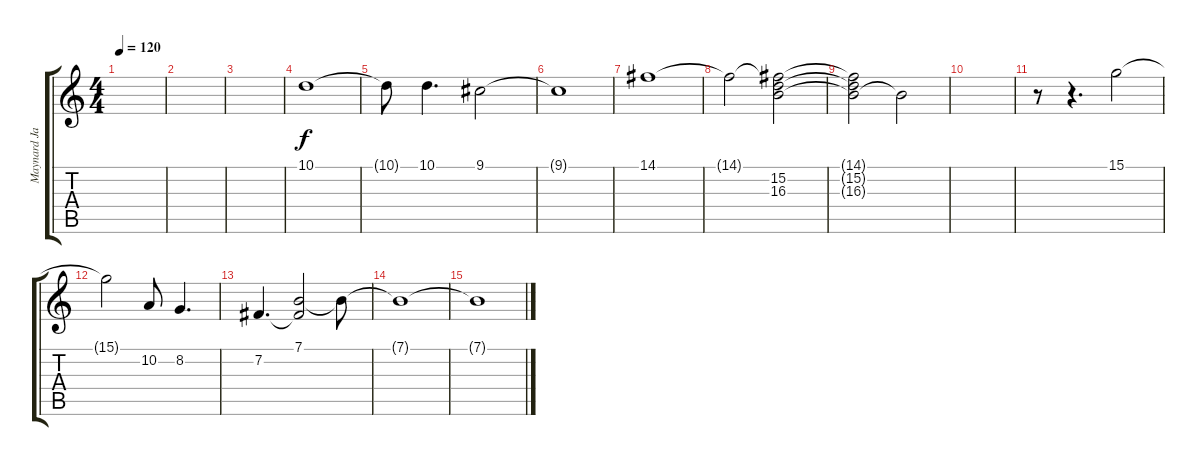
\track ("Maynard James Keenan" "Maynard Ja") {instrument synthstrings2}
\staff {score tabs}
\tuning (E4 B3 G3 D3 A2 E2) {hide}
\ts (4 4)
\tempo 120
\clef g2
\ks c
|
|
|
10.1.1 |
10.1{t}.8 10.1.4{d} 9.1.2 |
9.1{t}.1 |
14.1.1 |
14.1{t}.2 (14.1{t} 15.2 16.3).2 |
(14.1{t} 15.2{t} 16.3{t}).2 16.3{t}.2 |
|
r.8 r.4{d} 15.1.2 |
15.1{t}.2 10.2.8 8.2.4{d} |
7.2.4{d} (7.1 7.2{t}).2 7.1{t}.8 |
7.1{t}.1 |
7.1{t}.1
